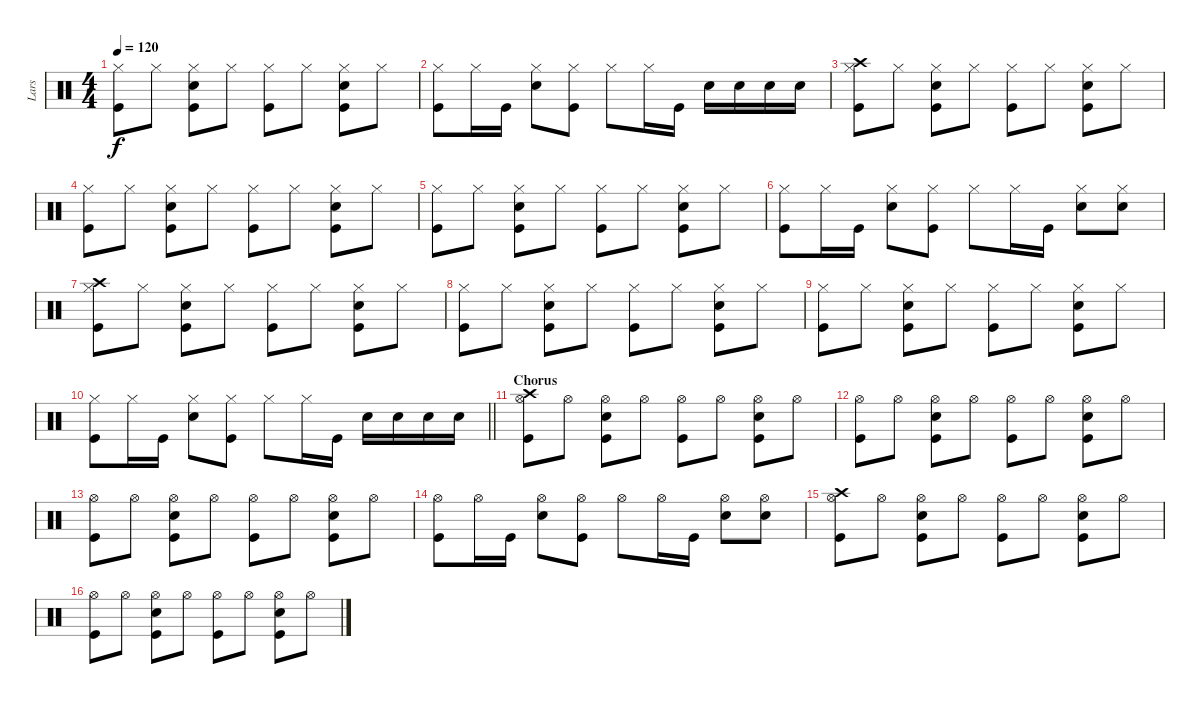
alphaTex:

\track ("Lars" "Lars") {instrument percussion}
\staff {score}
\articulation defaults
\ts (4 4)
\tempo 120
\clef neutral
\ks c
("Kick (hit)" "Hi-Hat (closed)").8{dy f} "Hi-Hat (closed)".8 ("Snare (hit) 2" "Kick (hit)" "Hi-Hat (closed)").8 "Hi-Hat (closed)".8 ("Kick (hit)" "Hi-Hat (closed)").8 "Hi-Hat (closed)".8 ("Snare (hit) 2" "Kick (hit)" "Hi-Hat (closed)").8 "Hi-Hat (closed)".8 |
("Kick (hit)" "Hi-Hat (closed)").8 "Hi-Hat (closed)".16 "Kick (hit)".16 ("Snare (hit) 2" "Hi-Hat (closed)").8 ("Kick (hit)" "Hi-Hat (closed)").8 "Hi-Hat (closed)".8 "Hi-Hat (closed)".16 "Kick (hit)".16 "Snare (hit) 2".16 "Snare (hit) 2".16 "Snare (hit) 2".16 "Snare (hit) 2".16 |
("Crash high (hit)" "Kick (hit)" "Hi-Hat (closed)").8 "Hi-Hat (closed)".8 ("Snare (hit) 2" "Kick (hit)" "Hi-Hat (closed)").8 "Hi-Hat (closed)".8 ("Kick (hit)" "Hi-Hat (closed)").8 "Hi-Hat (closed)".8 ("Snare (hit) 2" "Kick (hit)" "Hi-Hat (closed)").8 "Hi-Hat (closed)".8 |
("Kick (hit)" "Hi-Hat (closed)").8 "Hi-Hat (closed)".8 ("Snare (hit) 2" "Kick (hit)" "Hi-Hat (closed)").8 "Hi-Hat (closed)".8 ("Kick (hit)" "Hi-Hat (closed)").8 "Hi-Hat (closed)".8 ("Snare (hit) 2" "Kick (hit)" "Hi-Hat (closed)").8 "Hi-Hat (closed)".8 |
("Kick (hit)" "Hi-Hat (closed)").8 "Hi-Hat (closed)".8 ("Snare (hit) 2" "Kick (hit)" "Hi-Hat (closed)").8 "Hi-Hat (closed)".8 ("Kick (hit)" "Hi-Hat (closed)").8 "Hi-Hat (closed)".8 ("Snare (hit) 2" "Kick (hit)" "Hi-Hat (closed)").8 "Hi-Hat (closed)".8 |
("Kick (hit)" "Hi-Hat (closed)").8 "Hi-Hat (closed)".16 "Kick (hit)".16 ("Snare (hit) 2" "Hi-Hat (closed)").8 ("Kick (hit)" "Hi-Hat (closed)").8 "Hi-Hat (closed)".8 "Hi-Hat (closed)".16 "Kick (hit)".16 ("Snare (hit) 2" "Hi-Hat (closed)").8 ("Snare (hit) 2" "Hi-Hat (closed)").8 |
("Crash high (hit)" "Kick (hit)" "Hi-Hat (closed)").8 "Hi-Hat (closed)".8 ("Snare (hit) 2" "Kick (hit)" "Hi-Hat (closed)").8 "Hi-Hat (closed)".8 ("Kick (hit)" "Hi-Hat (closed)").8 "Hi-Hat (closed)".8 ("Snare (hit) 2" "Kick (hit)" "Hi-Hat (closed)").8 "Hi-Hat (closed)".8 |
("Kick (hit)" "Hi-Hat (closed)").8 "Hi-Hat (closed)".8 ("Snare (hit) 2" "Kick (hit)" "Hi-Hat (closed)").8 "Hi-Hat (closed)".8 ("Kick (hit)" "Hi-Hat (closed)").8 "Hi-Hat (closed)".8 ("Snare (hit) 2" "Kick (hit)" "Hi-Hat (closed)").8 "Hi-Hat (closed)".8 |
("Kick (hit)" "Hi-Hat (closed)").8 "Hi-Hat (closed)".8 ("Snare (hit) 2" "Kick (hit)" "Hi-Hat (closed)").8 "Hi-Hat (closed)".8 ("Kick (hit)" "Hi-Hat (closed)").8 "Hi-Hat (closed)".8 ("Snare (hit) 2" "Kick (hit)" "Hi-Hat (closed)").8 "Hi-Hat (closed)".8 |
\barLineRight lightlight
("Kick (hit)" "Hi-Hat (closed)").8 "Hi-Hat (closed)".16 "Kick (hit)".16 ("Snare (hit) 2" "Hi-Hat (closed)").8 ("Kick (hit)" "Hi-Hat (closed)").8 "Hi-Hat (closed)".8 "Hi-Hat (closed)".16 "Kick (hit)".16 "Snare (hit) 2".16 "Snare (hit) 2".16 "Snare (hit) 2".16 "Snare (hit) 2".16 |
\section ("" "Chorus")
("Crash high (hit)" "Kick (hit)" "Hi-Hat (open)").8 "Hi-Hat (open)".8 ("Snare (hit) 2" "Kick (hit)" "Hi-Hat (open)").8 "Hi-Hat (open)".8 ("Kick (hit)" "Hi-Hat (open)").8 "Hi-Hat (open)".8 ("Snare (hit) 2" "Kick (hit)" "Hi-Hat (open)").8 "Hi-Hat (open)".8 |
("Kick (hit)" "Hi-Hat (open)").8 "Hi-Hat (open)".8 ("Snare (hit) 2" "Kick (hit)" "Hi-Hat (open)").8 "Hi-Hat (open)".8 ("Kick (hit)" "Hi-Hat (open)").8 "Hi-Hat (open)".8 ("Snare (hit) 2" "Kick (hit)" "Hi-Hat (open)").8 "Hi-Hat (open)".8 |
("Kick (hit)" "Hi-Hat (open)").8 "Hi-Hat (open)".8 ("Snare (hit) 2" "Kick (hit)" "Hi-Hat (open)").8 "Hi-Hat (open)".8 ("Kick (hit)" "Hi-Hat (open)").8 "Hi-Hat (open)".8 ("Snare (hit) 2" "Kick (hit)" "Hi-Hat (open)").8 "Hi-Hat (open)".8 |
("Kick (hit)" "Hi-Hat (open)").8 "Hi-Hat (open)".16 "Kick (hit)".16 ("Snare (hit) 2" "Hi-Hat (open)").8 ("Kick (hit)" "Hi-Hat (open)").8 "Hi-Hat (open)".8 "Hi-Hat (open)".16 "Kick (hit)".16 ("Snare (hit) 2" "Hi-Hat (open)").8 ("Snare (hit) 2" "Hi-Hat (open)").8 |
("Crash high (hit)" "Kick (hit)" "Hi-Hat (open)").8 "Hi-Hat (open)".8 ("Snare (hit) 2" "Kick (hit)" "Hi-Hat (open)").8 "Hi-Hat (open)".8 ("Kick (hit)" "Hi-Hat (open)").8 "Hi-Hat (open)".8 ("Snare (hit) 2" "Kick (hit)" "Hi-Hat (open)").8 "Hi-Hat (open)".8 |
("Kick (hit)" "Hi-Hat (open)").8 "Hi-Hat (open)".8 ("Snare (hit) 2" "Kick (hit)" "Hi-Hat (open)").8 "Hi-Hat (open)".8 ("Kick (hit)" "Hi-Hat (open)").8 "Hi-Hat (open)".8 ("Snare (hit) 2" "Kick (hit)" "Hi-Hat (open)").8 "Hi-Hat (open)".8
